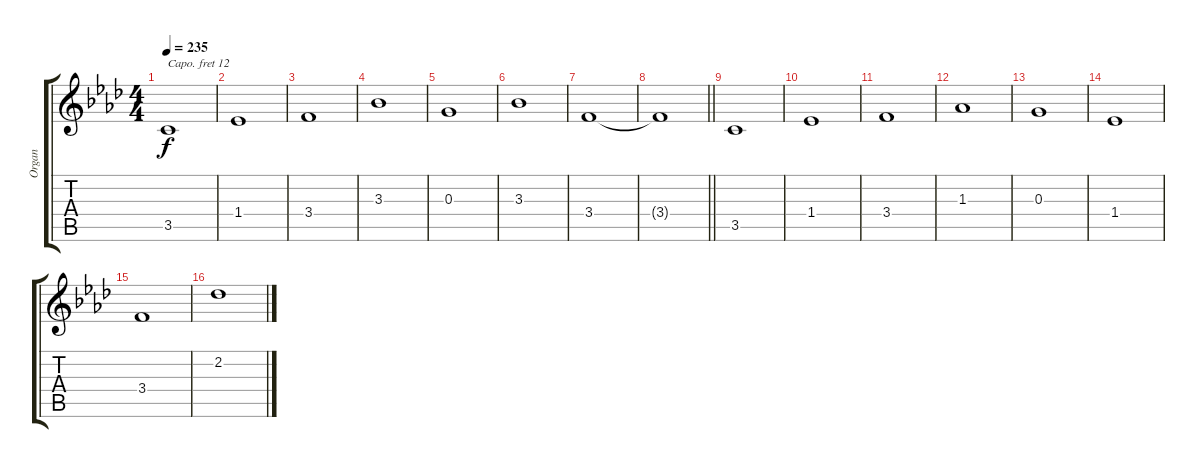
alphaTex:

\track ("Organ" "Organ") {instrument drawbarorgan}
\staff {score tabs}
\capo 12
\tuning (E4 B3 G3 D3 A2 E2) {hide}
\ts (4 4)
\tempo 235
\clef g2
\ks ab
3.5.1{dy f} |
1.4.1 |
3.4.1 |
3.3.1 |
0.3.1 |
3.3.1 |
3.4.1 |
\barLineRight lightlight
3.4{t}.1 |
\section ("" "")
3.5.1 |
1.4.1 |
3.4.1 |
1.3.1 |
0.3.1 |
1.4.1 |
3.4.1 |
2.2.1
